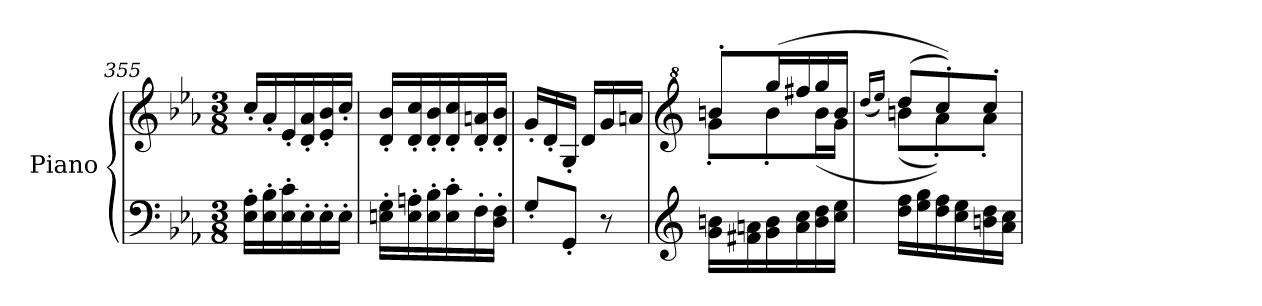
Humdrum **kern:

**kern	**kern
*part1	*part1
*staff2	*staff1
*I"Piano	*
*I'Pno.	*
*clefF4	*clefG2
*k[b-e-a-]	*k[b-e-a-]
*M3/8	*M3/8
=355	=355
16E-\' 16A-\'LL	16cc'/LL
16E-\' 16B-\'	16a-'/
16E-\' 16c\'	16e-'/
16E-'\	16d/' 16a-/'
16E-'\	16e-/' 16b-/'
16E-'\JJ	16cc'/JJ
=356	=356
16En\' 16G\'LL	16d/' 16b-/'LL
16E\' 16An\'	16d/' 16cc/'
16E\' 16B-\'	16d/' 16b-/'
16E\' 16c\'	16d/' 16cc/'
16F'\	16d/' 16an/'
16D\' 16F\'JJ	16d/' 16b-/'JJ
=357	=357
8G'/L	16g'/LL
.	16d'/
8GG'/J	16G'/JJ
.	16d/LL
8r	16g/
.	16an/JJ
!!LO:LB:g=z
=358	=358
*clefG2	*clefG^2
*	*^
16g\ 16bn\LL	8bbn'/L	8gg'\L
16f#X\ 16an\	.	.
16g\ 16b\	(>16ggg/L	8bb'\
16a\ 16cc\	16fff#X/	.
16b\ 16dd\	16ggg/	(<16bb\L
16cc\ 16ee-\JJ	16bb/JJ	16gg\JJ
=359	=359	=359
.	(<16qddd/LL	.
.	16qeee-/JJ)	.
16dd\ 16ff\LL	(>8ddd/L	(<8bbn\L
16ee-\ 16gg\	.	.
16dd\ 16ff\	8ccc'/))	8aa-'\))
16cc\ 16ee-\	.	.
16bn\ 16dd\	8ccc'/J	8aa-'\J
16a-\ 16cc\JJ	.	.
*	*v	*v
=	=
*-	*-
